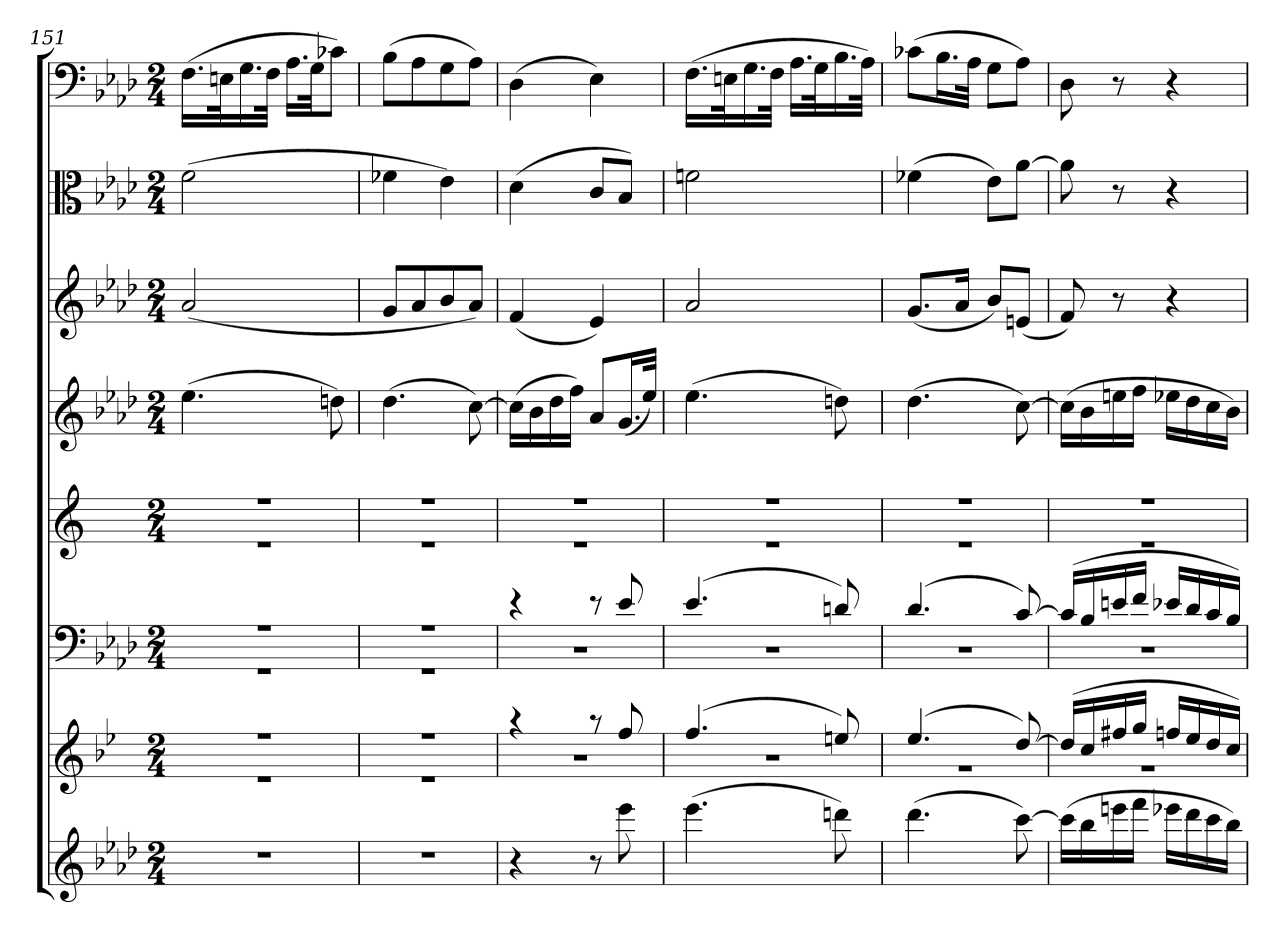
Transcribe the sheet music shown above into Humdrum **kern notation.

**kern	**kern	**kern	**kern	**kern	**kern	**kern	**kern
*part8	*part7	*part6	*part5	*part4	*part3	*part2	*part1
*staff8	*staff7	*staff6	*staff5	*staff4	*staff3	*staff2	*staff1
*clefG2	*clefG2	*clefF4	*clefG2	*clefG2	*clefG2	*clefC3	*clefF4
*k[b-e-a-d-]	*k[b-e-]	*k[b-e-a-d-]	*k[]	*k[b-e-a-d-]	*k[b-e-a-d-]	*k[b-e-a-d-]	*k[b-e-a-d-]
*A-:	*	*A-:	*	*A-:	*A-:	*A-:	*A-:
*M2/4	*M2/4	*M2/4	*M2/4	*M2/4	*M2/4	*M2/4	*M2/4
=151	=151	=151	=151	=151	=151	=151	=151
*	*^	*^	*^	*	*	*	*
2r	2r	2r	2r	2r	2r	2r	(4.ee-\	(2a-/	(2f\	(16.F\LL
.	.	.	.	.	.	.	.	.	.	32En\K
.	.	.	.	.	.	.	.	.	.	16.G\
.	.	.	.	.	.	.	.	.	.	32F\JJk
.	.	.	.	.	.	.	.	.	.	16.A-\LL
.	.	.	.	.	.	.	.	.	.	32G\JK
.	.	.	.	.	.	.	8ddn\)	.	.	8c-X\J)
=152	=152	=152	=152	=152	=152	=152	=152	=152	=152	=152
2r	2r	2r	2r	2r	2r	2r	(4.dd-\	8g/L	4f-X\	(8B-\L
.	.	.	.	.	.	.	.	8a-/	.	8A-\
.	.	.	.	.	.	.	.	8b-/	4e-\)	8G\
.	.	.	.	.	.	.	[8cc\)	8a-/J)	.	8A-\J)
=153	=153	=153	=153	=153	=153	=153	=153	=153	=153	=153
4r	4r	2r	4r	2r	2r	2r	(16cc\LL]	(4f/	(4d-\	(4D-\
.	.	.	.	.	.	.	16b-\	.	.	.
.	.	.	.	.	.	.	16dd-\	.	.	.
.	.	.	.	.	.	.	16ff\JJ)	.	.	.
8r	8r	.	8r	.	.	.	8a-/L	4e-/)	8c/L	4E-\)
8eee-\	8ff/	.	8e-/	.	.	.	(16.g/L	.	8B-/J)	.
.	.	.	.	.	.	.	32ee-/JJk)	.	.	.
=154	=154	=154	=154	=154	=154	=154	=154	=154	=154	=154
(4.eee-\	(4.ff/	2r	(4.e-/	2r	2r	2r	(4.ee-\	2a-/	2fn\	(16.F\LL
.	.	.	.	.	.	.	.	.	.	32En\K
.	.	.	.	.	.	.	.	.	.	16.G\
.	.	.	.	.	.	.	.	.	.	32F\JJk
.	.	.	.	.	.	.	.	.	.	16.A-\LL
.	.	.	.	.	.	.	.	.	.	32G\K
8dddn\)	8een/)	.	8dn/)	.	.	.	8ddn\)	.	.	16.B-\
.	.	.	.	.	.	.	.	.	.	32A-\JJk)
=155	=155	=155	=155	=155	=155	=155	=155	=155	=155	=155
(4.ddd-\	(4.ee-/	2r	(4.d-/	2r	2r	2r	(4.dd-\	(8.g/L	(4f-X\	(8c-X\L
.	.	.	.	.	.	.	.	.	.	16.B-\L
.	.	.	.	.	.	.	.	16a-/Jk	.	.
.	.	.	.	.	.	.	.	.	.	32A-\JJk
.	.	.	.	.	.	.	.	8b-/L)	8e-\L)	8G\L
[8ccc\)	[8dd/)	.	[8c/)	.	.	.	[8cc\)	(8en/J	[8a-\J	8A-\J)
=156	=156	=156	=156	=156	=156	=156	=156	=156	=156	=156
(16ccc\LL]	(16dd/LL]	2r	(16c/LL]	2r	2r	2r	(16cc\LL]	8f/)	8a-\]	8D-\
16bb-\	16cc/	.	16B-/	.	.	.	16b-\	.	.	.
16eeen\	16ff#X/	.	16en/	.	.	.	16een\	8r	8r	8r
16fff\JJ	16gg/JJ	.	16f/JJ	.	.	.	16ff\JJ	.	.	.
16eee-X\LL	16ffn/LL	.	16e-X/LL	.	.	.	16ee-X\LL	4r	4r	4r
16ddd-\	16ee-/	.	16d-/	.	.	.	16dd-\	.	.	.
16ccc\	16dd/	.	16c/	.	.	.	16cc\	.	.	.
16bb-\JJ)	16cc/JJ)	.	16B-/JJ)	.	.	.	16b-\JJ)	.	.	.
*	*v	*v	*	*	*v	*v	*	*	*	*
*	*	*v	*v	*	*	*	*	*
=	=	=	=	=	=	=	=
*-	*-	*-	*-	*-	*-	*-	*-
